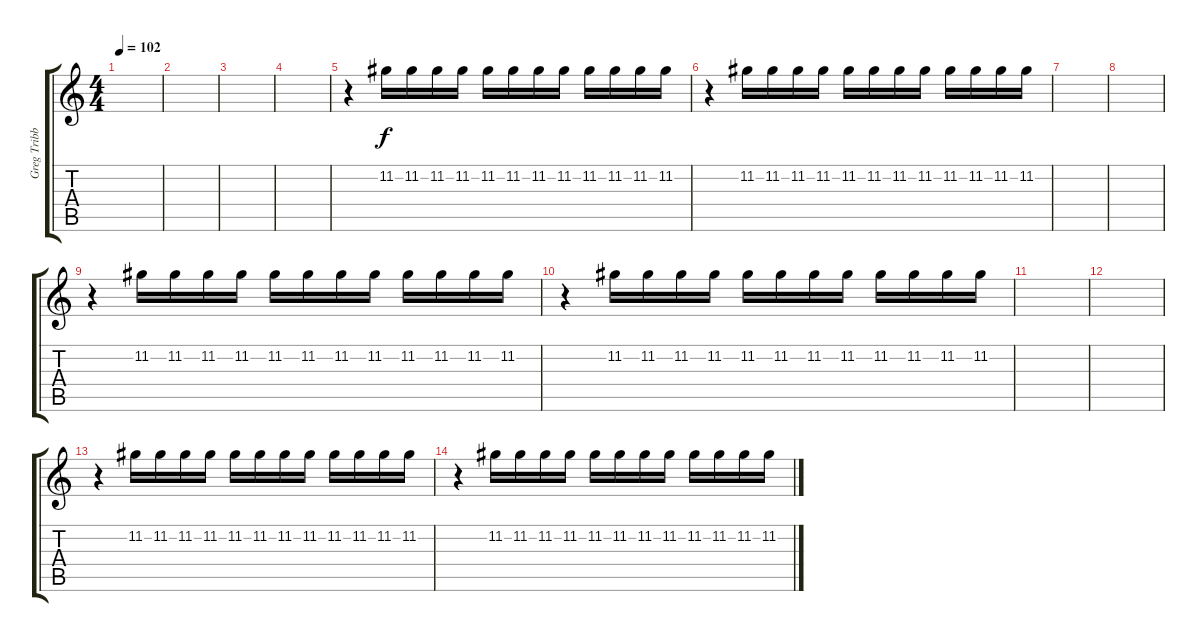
\track ("Greg Tribbett2" "Greg Tribb") {instrument distortionguitar}
\staff {score tabs}
\tuning (D4 A3 F3 C3 G2 C2) {hide}
\ts (4 4)
\tempo 102
\clef g2
\ks c
|
|
|
|
r.4 11.2.16 11.2.16 11.2.16 11.2.16 11.2.16 11.2.16 11.2.16 11.2.16 11.2.16 11.2.16 11.2.16 11.2.16 |
r.4 11.2.16 11.2.16 11.2.16 11.2.16 11.2.16 11.2.16 11.2.16 11.2.16 11.2.16 11.2.16 11.2.16 11.2.16 |
|
|
r.4 11.2.16 11.2.16 11.2.16 11.2.16 11.2.16 11.2.16 11.2.16 11.2.16 11.2.16 11.2.16 11.2.16 11.2.16 |
r.4 11.2.16 11.2.16 11.2.16 11.2.16 11.2.16 11.2.16 11.2.16 11.2.16 11.2.16 11.2.16 11.2.16 11.2.16 |
|
|
r.4 11.2.16 11.2.16 11.2.16 11.2.16 11.2.16 11.2.16 11.2.16 11.2.16 11.2.16 11.2.16 11.2.16 11.2.16 |
r.4 11.2.16 11.2.16 11.2.16 11.2.16 11.2.16 11.2.16 11.2.16 11.2.16 11.2.16 11.2.16 11.2.16 11.2.16
